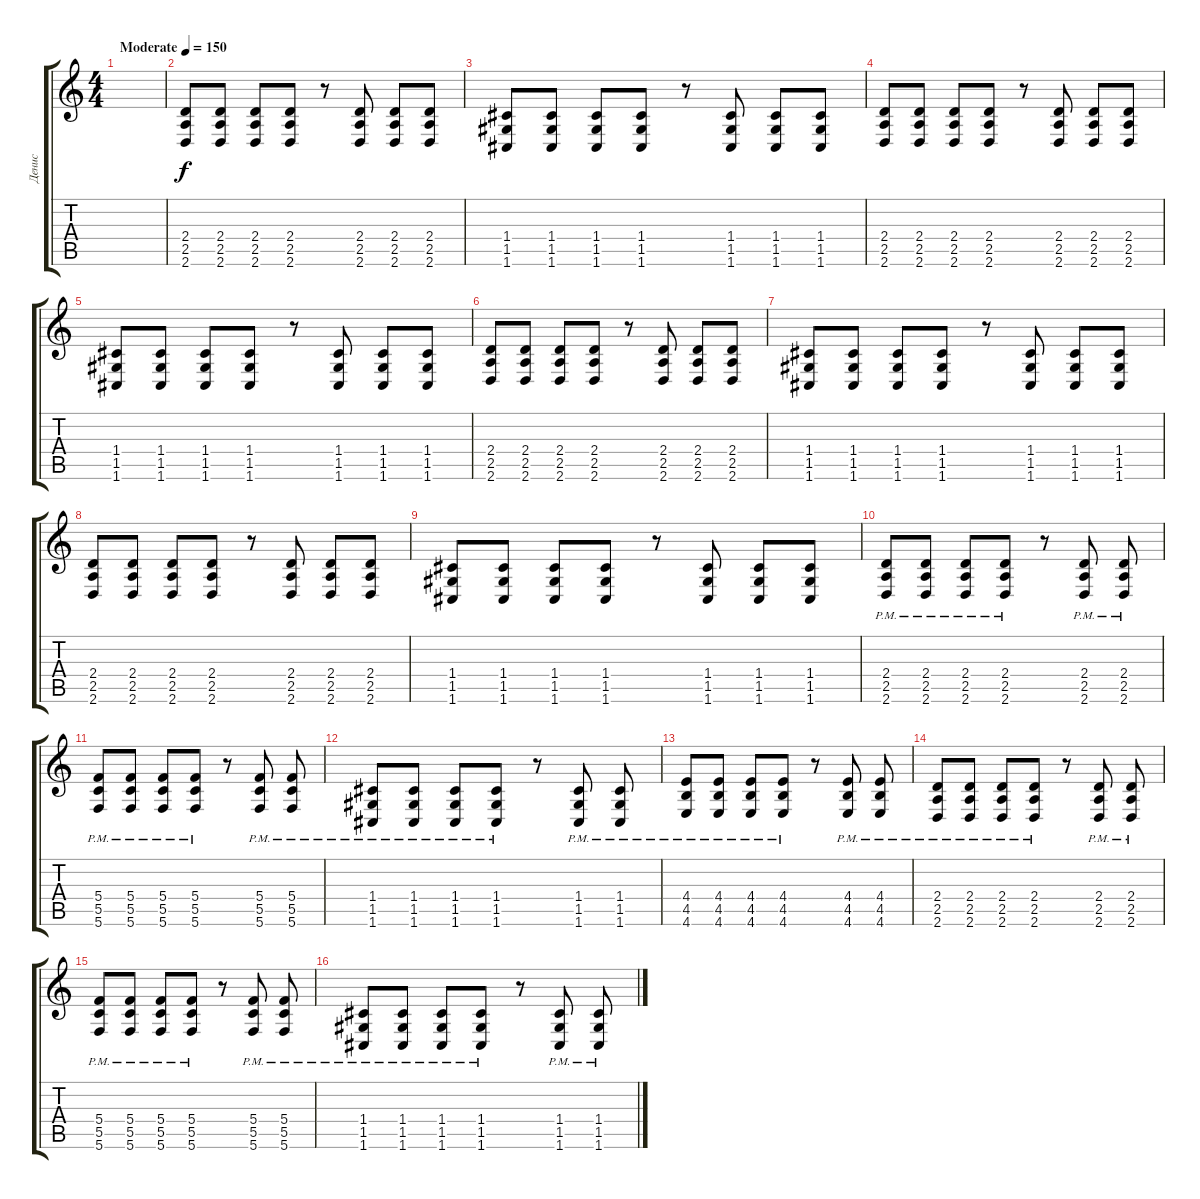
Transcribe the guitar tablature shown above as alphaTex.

\track ("Денис" "Денис") {instrument overdrivenguitar}
\staff {score tabs}
\tuning (D4 A3 F3 C3 G2 C2) {hide}
\ts (4 4)
\tempo (150 "Moderate")
\clef g2
\ks c
|
(2.4 2.5 2.6).8 (2.4 2.5 2.6).8 (2.4 2.5 2.6).8 (2.4 2.5 2.6).8 r.8 (2.4 2.5 2.6).8 (2.4 2.5 2.6).8 (2.4 2.5 2.6).8 |
(1.4 1.5 1.6).8 (1.4 1.5 1.6).8 (1.4 1.5 1.6).8 (1.4 1.5 1.6).8 r.8 (1.4 1.5 1.6).8 (1.4 1.5 1.6).8 (1.4 1.5 1.6).8 |
(2.4 2.5 2.6).8 (2.4 2.5 2.6).8 (2.4 2.5 2.6).8 (2.4 2.5 2.6).8 r.8 (2.4 2.5 2.6).8 (2.4 2.5 2.6).8 (2.4 2.5 2.6).8 |
(1.4 1.5 1.6).8 (1.4 1.5 1.6).8 (1.4 1.5 1.6).8 (1.4 1.5 1.6).8 r.8 (1.4 1.5 1.6).8 (1.4 1.5 1.6).8 (1.4 1.5 1.6).8 |
(2.4 2.5 2.6).8 (2.4 2.5 2.6).8 (2.4 2.5 2.6).8 (2.4 2.5 2.6).8 r.8 (2.4 2.5 2.6).8 (2.4 2.5 2.6).8 (2.4 2.5 2.6).8 |
(1.4 1.5 1.6).8 (1.4 1.5 1.6).8 (1.4 1.5 1.6).8 (1.4 1.5 1.6).8 r.8 (1.4 1.5 1.6).8 (1.4 1.5 1.6).8 (1.4 1.5 1.6).8 |
(2.4 2.5 2.6).8 (2.4 2.5 2.6).8 (2.4 2.5 2.6).8 (2.4 2.5 2.6).8 r.8 (2.4 2.5 2.6).8 (2.4 2.5 2.6).8 (2.4 2.5 2.6).8 |
(1.4 1.5 1.6).8 (1.4 1.5 1.6).8 (1.4 1.5 1.6).8 (1.4 1.5 1.6).8 r.8 (1.4 1.5 1.6).8 (1.4 1.5 1.6).8 (1.4 1.5 1.6).8 |
(2.4{pm} 2.5{pm} 2.6{pm}).8 (2.4{pm} 2.5{pm} 2.6{pm}).8 (2.4{pm} 2.5{pm} 2.6{pm}).8 (2.4{pm} 2.5{pm} 2.6{pm}).8 r.8 (2.4{pm} 2.5{pm} 2.6{pm}).8 (2.4{pm} 2.5{pm} 2.6{pm}).8 |
(5.4{pm} 5.5{pm} 5.6{pm}).8 (5.4{pm} 5.5{pm} 5.6{pm}).8 (5.4{pm} 5.5{pm} 5.6{pm}).8 (5.4{pm} 5.5{pm} 5.6{pm}).8 r.8 (5.4{pm} 5.5{pm} 5.6{pm}).8 (5.4{pm} 5.5{pm} 5.6{pm}).8 |
(1.4{pm} 1.5{pm} 1.6{pm}).8 (1.4{pm} 1.5{pm} 1.6{pm}).8 (1.4{pm} 1.5{pm} 1.6{pm}).8 (1.4{pm} 1.5{pm} 1.6{pm}).8 r.8 (1.4{pm} 1.5{pm} 1.6{pm}).8 (1.4{pm} 1.5{pm} 1.6{pm}).8 |
(4.4{pm} 4.5{pm} 4.6{pm}).8 (4.4{pm} 4.5{pm} 4.6{pm}).8 (4.4{pm} 4.5{pm} 4.6{pm}).8 (4.4{pm} 4.5{pm} 4.6{pm}).8 r.8 (4.4{pm} 4.5{pm} 4.6{pm}).8 (4.4{pm} 4.5{pm} 4.6{pm}).8 |
(2.4{pm} 2.5{pm} 2.6{pm}).8 (2.4{pm} 2.5{pm} 2.6{pm}).8 (2.4{pm} 2.5{pm} 2.6{pm}).8 (2.4{pm} 2.5{pm} 2.6{pm}).8 r.8 (2.4{pm} 2.5{pm} 2.6{pm}).8 (2.4{pm} 2.5{pm} 2.6{pm}).8 |
(5.4{pm} 5.5{pm} 5.6{pm}).8 (5.4{pm} 5.5{pm} 5.6{pm}).8 (5.4{pm} 5.5{pm} 5.6{pm}).8 (5.4{pm} 5.5{pm} 5.6{pm}).8 r.8 (5.4{pm} 5.5{pm} 5.6{pm}).8 (5.4{pm} 5.5{pm} 5.6{pm}).8 |
(1.4{pm} 1.5{pm} 1.6{pm}).8 (1.4{pm} 1.5{pm} 1.6{pm}).8 (1.4{pm} 1.5{pm} 1.6{pm}).8 (1.4{pm} 1.5{pm} 1.6{pm}).8 r.8 (1.4{pm} 1.5{pm} 1.6{pm}).8 (1.4{pm} 1.5{pm} 1.6{pm}).8
